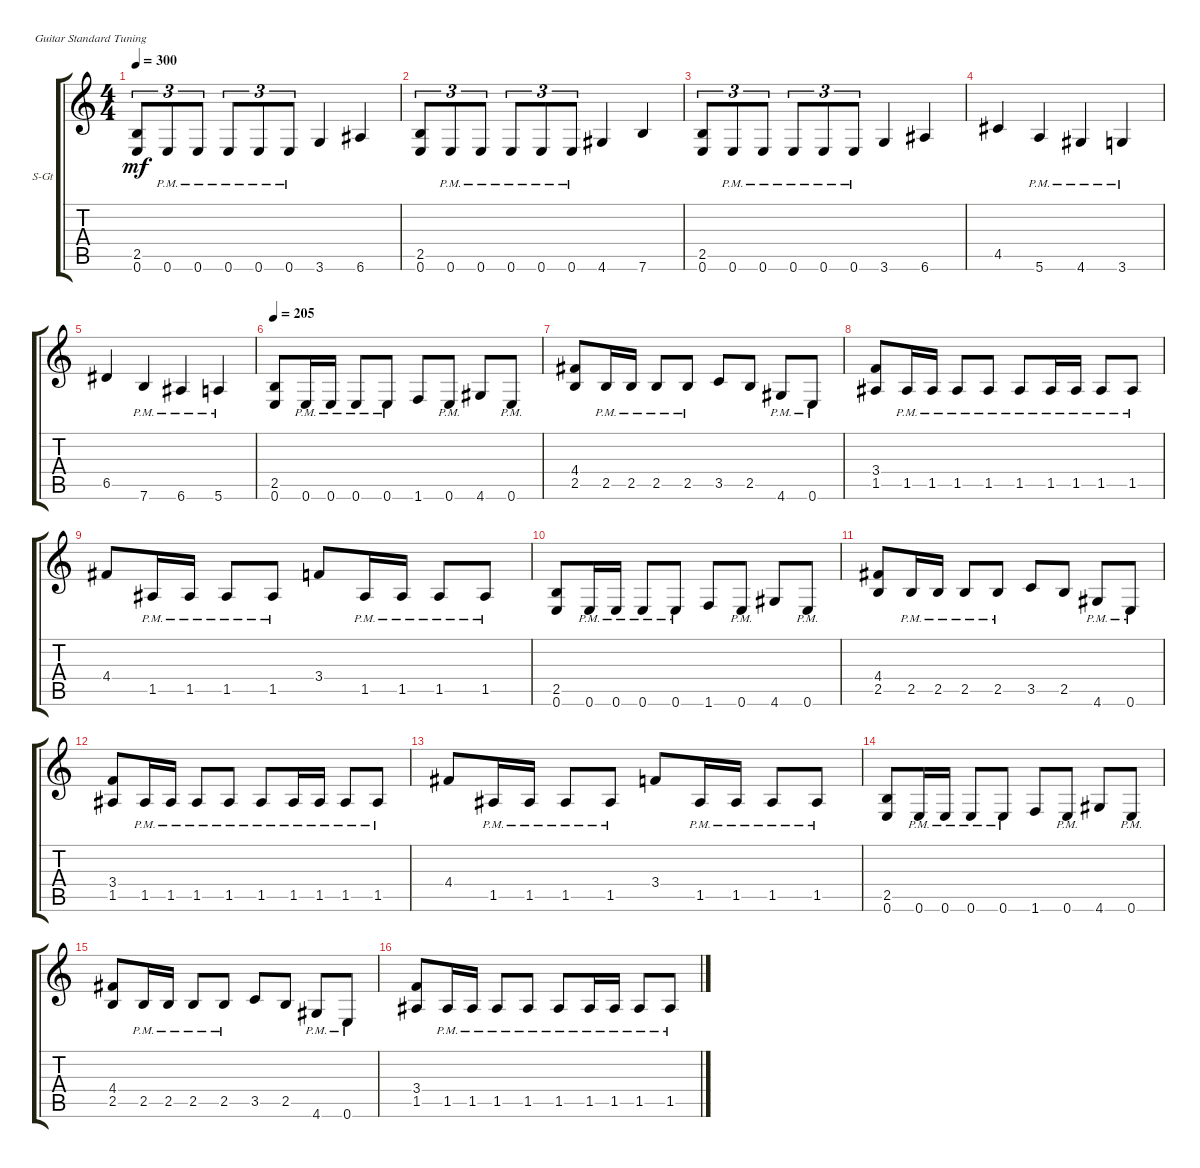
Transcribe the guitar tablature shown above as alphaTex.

\defaultSystemsLayout 4
\bracketExtendMode groupsimilarinstruments
\firstSystemTrackNameOrientation horizontal
\otherSystemsTrackNameOrientation horizontal
\track ("Steel Guitar" "S-Gt") {instrument acousticguitarsteel}
\staff {score tabs}
\tuning (E4 B3 G3 D3 A2 E2)
\ts (4 4)
\tempo 300
\clef g2
\ks c
(0.6 2.5).8{tu (3 2) dy mf} 0.6{pm}.8{tu (3 2)} 0.6{pm}.8{tu (3 2)} 0.6{pm}.8{tu (3 2)} 0.6{pm}.8{tu (3 2)} 0.6{pm}.8{tu (3 2)} 3.6.4 6.6.4 |
(0.6 2.5).8{tu (3 2)} 0.6{pm}.8{tu (3 2)} 0.6{pm}.8{tu (3 2)} 0.6{pm}.8{tu (3 2)} 0.6{pm}.8{tu (3 2)} 0.6{pm}.8{tu (3 2)} 4.6.4 7.6.4 |
(0.6 2.5).8{tu (3 2)} 0.6{pm}.8{tu (3 2)} 0.6{pm}.8{tu (3 2)} 0.6{pm}.8{tu (3 2)} 0.6{pm}.8{tu (3 2)} 0.6{pm}.8{tu (3 2)} 3.6.4 6.6.4 |
4.5.4 5.6{pm}.4 4.6{pm}.4 3.6{pm}.4 |
6.5.4 7.6{pm}.4 6.6{pm}.4 5.6{pm}.4 |
\tempo 205
(0.6 2.5).8 0.6{pm}.16 0.6{pm}.16 0.6{pm}.8 0.6{pm}.8 1.6.8 0.6{pm}.8 4.6.8 0.6{pm}.8 |
(2.5 4.4).8 2.5{pm}.16 2.5{pm}.16 2.5{pm}.8 2.5{pm}.8 3.5.8 2.5.8 4.6{pm}.8 0.6{pm}.8 |
(1.5 3.4).8 1.5{pm}.16 1.5{pm}.16 1.5{pm}.8 1.5{pm}.8 1.5{pm}.8 1.5{pm}.16 1.5{pm}.16 1.5{pm}.8 1.5{pm}.8 |
4.4.8 1.5{pm}.16 1.5{pm}.16 1.5{pm}.8 1.5{pm}.8 3.4.8 1.5{pm}.16 1.5{pm}.16 1.5{pm}.8 1.5{pm}.8 |
(0.6 2.5).8 0.6{pm}.16 0.6{pm}.16 0.6{pm}.8 0.6{pm}.8 1.6.8 0.6{pm}.8 4.6.8 0.6{pm}.8 |
(2.5 4.4).8 2.5{pm}.16 2.5{pm}.16 2.5{pm}.8 2.5{pm}.8 3.5.8 2.5.8 4.6{pm}.8 0.6{pm}.8 |
(1.5 3.4).8 1.5{pm}.16 1.5{pm}.16 1.5{pm}.8 1.5{pm}.8 1.5{pm}.8 1.5{pm}.16 1.5{pm}.16 1.5{pm}.8 1.5{pm}.8 |
4.4.8 1.5{pm}.16 1.5{pm}.16 1.5{pm}.8 1.5{pm}.8 3.4.8 1.5{pm}.16 1.5{pm}.16 1.5{pm}.8 1.5{pm}.8 |
(0.6 2.5).8 0.6{pm}.16 0.6{pm}.16 0.6{pm}.8 0.6{pm}.8 1.6.8 0.6{pm}.8 4.6.8 0.6{pm}.8 |
(2.5 4.4).8 2.5{pm}.16 2.5{pm}.16 2.5{pm}.8 2.5{pm}.8 3.5.8 2.5.8 4.6{pm}.8 0.6{pm}.8 |
(1.5 3.4).8 1.5{pm}.16 1.5{pm}.16 1.5{pm}.8 1.5{pm}.8 1.5{pm}.8 1.5{pm}.16 1.5{pm}.16 1.5{pm}.8 1.5{pm}.8
